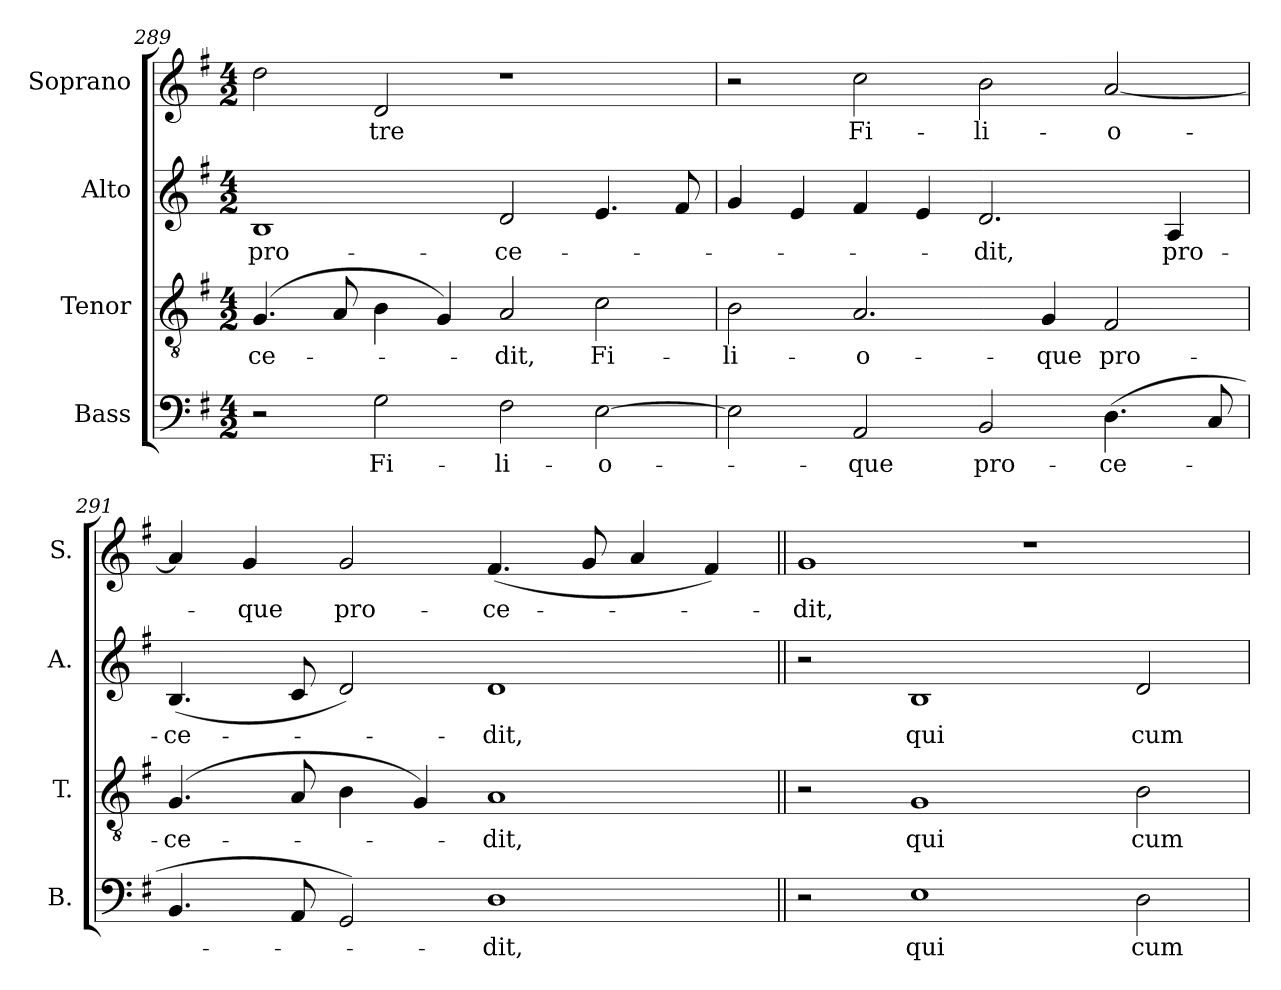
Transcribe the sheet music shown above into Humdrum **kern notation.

**kern	**text	**kern	**text	**kern	**text	**kern	**text
*part4	*part4	*part3	*part3	*part2	*part2	*part1	*part1
*staff4	*staff4	*staff3	*staff3	*staff2	*staff2	*staff1	*staff1
*I"Bass	*	*I"Tenor	*	*I"Alto	*	*I"Soprano	*
*I'B.	*	*I'T.	*	*I'A.	*	*I'S.	*
*clefF4	*	*clefGv2	*	*clefG2	*	*clefG2	*
*	*	*ITrd7c12	*	*	*	*	*
*k[f#]	*	*k[f#]	*	*k[f#]	*	*k[f#]	*
*G:	*	*G:	*	*G:	*	*G:	*
*M4/2	*	*M4/2	*	*M4/2	*	*M4/2	*
=289	=289	=289	=289	=289	=289	=289	=289
!	!	!	!LO:LY:b:color=#000000	!	!	!	!
!	!	!	!	!	!LO:LY:b:color=#000000	!	!
2r	.	(4.GGi/	-ce-	1Bi	pro-	2ddi\	.
.	.	8AAi/	.	.	.	.	.
!	!LO:LY:b:color=#000000	!	!	!	!	!	!
!	!	!	!	!	!	!	!LO:LY:b:color=#000000
2Gi\	Fi-	4BBi\	.	.	.	2di/	-tre
.	.	4GGi/)	.	.	.	.	.
!	!LO:LY:b:color=#000000	!	!	!	!	!	!
!	!	!	!LO:LY:b:color=#000000	!	!	!	!
!	!	!	!	!	!LO:LY:b:color=#000000	!	!
2F#i\	-li-	2AAi/	-dit,	2di/	-ce-	1r	.
!	!LO:LY:b:color=#000000	!	!	!	!	!	!
!	!	!	!LO:LY:b:color=#000000	!	!	!	!
[2Ei\	-o-	2Ci\	Fi-	4.ei/	.	.	.
.	.	.	.	8f#i/	.	.	.
=290	=290	=290	=290	=290	=290	=290	=290
!	!	!	!LO:LY:b:color=#000000	!	!	!	!
2Ei\]	.	2BBi\	-li-	4gi/	.	2r	.
.	.	.	.	4ei/	.	.	.
!	!LO:LY:b:color=#000000	!	!	!	!	!	!
!	!	!	!LO:LY:b:color=#000000	!	!	!	!
!	!	!	!	!	!	!	!LO:LY:b:color=#000000
2AAi/	-que	2.AAi/	-o-	4f#i/	.	2cci\	Fi-
.	.	.	.	4ei/	.	.	.
!	!LO:LY:b:color=#000000	!	!	!	!	!	!
!	!	!	!	!	!LO:LY:b:color=#000000	!	!
!	!	!	!	!	!	!	!LO:LY:b:color=#000000
2BBi/	pro-	.	.	2.di/	-dit,	2bi\	-li-
!	!	!	!LO:LY:b:color=#000000	!	!	!	!
.	.	4GGi/	-que	.	.	.	.
!	!LO:LY:b:color=#000000	!	!	!	!	!	!
!	!	!	!LO:LY:b:color=#000000	!	!	!	!
!	!	!	!	!	!	!	!LO:LY:b:color=#000000
(4.Di\	-ce-	2FF#i/	pro-	.	.	[2ai/	-o-
!	!	!	!	!	!LO:LY:b:color=#000000	!	!
.	.	.	.	4Ai/	pro-	.	.
8Ci/	.	.	.	.	.	.	.
=291	=291	=291	=291	=291	=291	=291	=291
!	!	!	!LO:LY:b:color=#000000	!	!	!	!
!	!	!	!	!	!LO:LY:b:color=#000000	!	!
4.BBi/	.	(4.GGi/	-ce-	(4.Bi/	-ce-	4ai/]	.
!	!	!	!	!	!	!	!LO:LY:b:color=#000000
.	.	.	.	.	.	4gi/	-que
8AAi/	.	8AAi/	.	8ci/	.	.	.
!	!	!	!	!	!	!	!LO:LY:b:color=#000000
2GGi/)	.	4BBi\	.	2di/)	.	2gi/	pro-
.	.	4GGi/)	.	.	.	.	.
!	!LO:LY:b:color=#000000	!	!	!	!	!	!
!	!	!	!LO:LY:b:color=#000000	!	!	!	!
!	!	!	!	!	!LO:LY:b:color=#000000	!	!
!	!	!	!	!	!	!	!LO:LY:b:color=#000000
1Di	-dit,	1AAi	-dit,	1di	-dit,	(4.f#i/	-ce-
.	.	.	.	.	.	8gi/	.
.	.	.	.	.	.	4ai/	.
.	.	.	.	.	.	4f#i/)	.
!!LO:PB:g=z
=292||	=292||	=292||	=292||	=292||	=292||	=292||	=292||
*	*	*	*	*	*	*MM208	*
!	!	!	!	!	!	!	!LO:LY:b:color=#000000
2r	.	2r	.	2r	.	1gi	-dit,
!	!LO:LY:b:color=#000000	!	!	!	!	!	!
!	!	!	!LO:LY:b:color=#000000	!	!	!	!
!	!	!	!	!	!LO:LY:b:color=#000000	!	!
1Ei	qui	1GGi	qui	1Bi	qui	.	.
.	.	.	.	.	.	1r	.
!	!LO:LY:b:color=#000000	!	!	!	!	!	!
!	!	!	!LO:LY:b:color=#000000	!	!	!	!
!	!	!	!	!	!LO:LY:b:color=#000000	!	!
2Di\	cum	2BBi\	cum	2di/	cum	.	.
=	=	=	=	=	=	=	=
*-	*-	*-	*-	*-	*-	*-	*-
